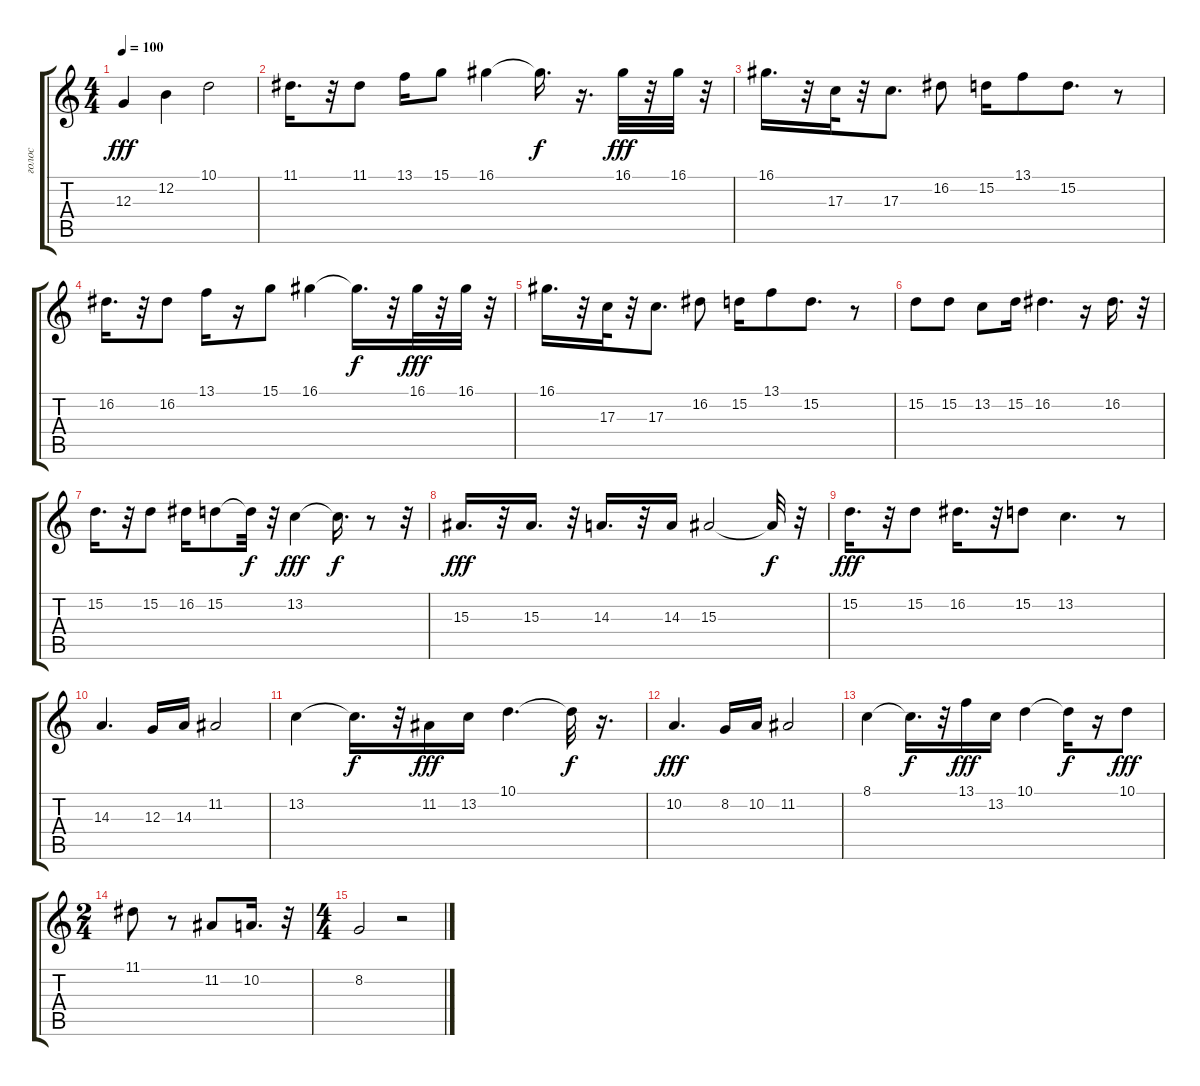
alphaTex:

\track ("голос" "голос") {instrument fx5brightness}
\staff {score tabs}
\tuning (E4 B3 G3 D3 A2 E2) {hide}
\ts (4 4)
\tempo 100
\clef g2
\ks c
12.3.4{dy fff} 12.2.4 10.1.2 |
11.1.16{d} r.32 11.1.8 13.1.16 15.1.8 16.1.4 16.1{t}.16{d dy f} r.16{d} 16.1.32{dy fff} r.32 16.1.32 r.32 |
16.1.16{d} r.32 17.3.32 r.32 17.3.8{d} 16.2.8 15.2.16 13.1.8 15.2.8{d} r.8 |
16.2.16{d} r.32 16.2.8 13.1.16 r.16 15.1.8 16.1.4 16.1{t}.16{d dy f} r.32 16.1.32{dy fff} r.32 16.1.32 r.32 |
16.1.16{d} r.32 17.3.32 r.32 17.3.8{d} 16.2.8 15.2.16 13.1.8 15.2.8{d} r.8 |
15.2.8 15.2.8 13.2.8 15.2.16 16.2.4{d} r.16 16.2.16{d} r.32 |
15.2.16{d} r.32 15.2.8 16.2.16 15.2.8 15.2{t}.32{dy f} r.32 13.2.4{dy fff} 13.2{t}.16{d dy f} r.8 r.32 |
15.3.16{d dy fff} r.32 15.3.16{d} r.32 14.3.16{d} r.32 14.3.16 15.3.2 15.3{t}.32{dy f} r.32 |
15.2.16{d dy fff} r.32 15.2.8 16.2.16{d} r.32 15.2.8 13.2.4{d} r.8 |
14.3.4{d} 12.3.16 14.3.16 11.2.2 |
13.2.4 13.2{t}.16{d dy f} r.32 11.2.16{dy fff} 13.2.16 10.1.4{d} 10.1{t}.32{dy f} r.16{d} |
10.2.4{d dy fff} 8.2.16 10.2.16 11.2.2 |
8.1.4 8.1{t}.16{d dy f} r.32 13.1.16{dy fff} 13.2.16 10.1.4 10.1{t}.16{dy f} r.16 10.1.8{dy fff} |
\ts (2 4)
11.1.8 r.8 11.2.8 10.2.16{d} r.32 |
\ts (4 4)
8.2.2 r.2
